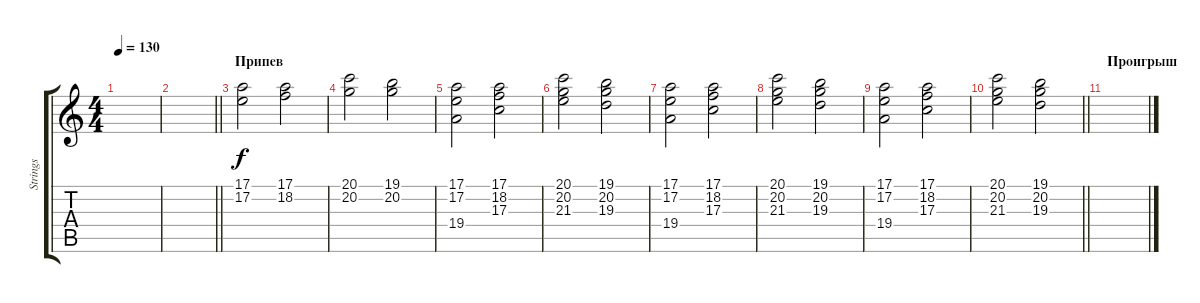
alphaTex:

\track ("Strings" "Strings") {instrument stringensemble1}
\staff {score tabs}
\tuning (E4 B3 G3 D3 A2 E2) {hide}
\ts (4 4)
\tempo 130
\clef g2
\ks c
|
\barLineRight lightlight
|
\section ("" "Припев")
(17.1 17.2).2 (17.1 18.2).2 |
(20.1 20.2).2 (19.1 20.2).2 |
(17.1 17.2 19.4).2 (17.1 18.2 17.3).2 |
(20.1 20.2 21.3).2 (19.1 20.2 19.3).2 |
(17.1 17.2 19.4).2 (17.1 18.2 17.3).2 |
(20.1 20.2 21.3).2 (19.1 20.2 19.3).2 |
(17.1 17.2 19.4).2 (17.1 18.2 17.3).2 |
\barLineRight lightlight
(20.1 20.2 21.3).2 (19.1 20.2 19.3).2 |
\section ("" "Проигрыш")
